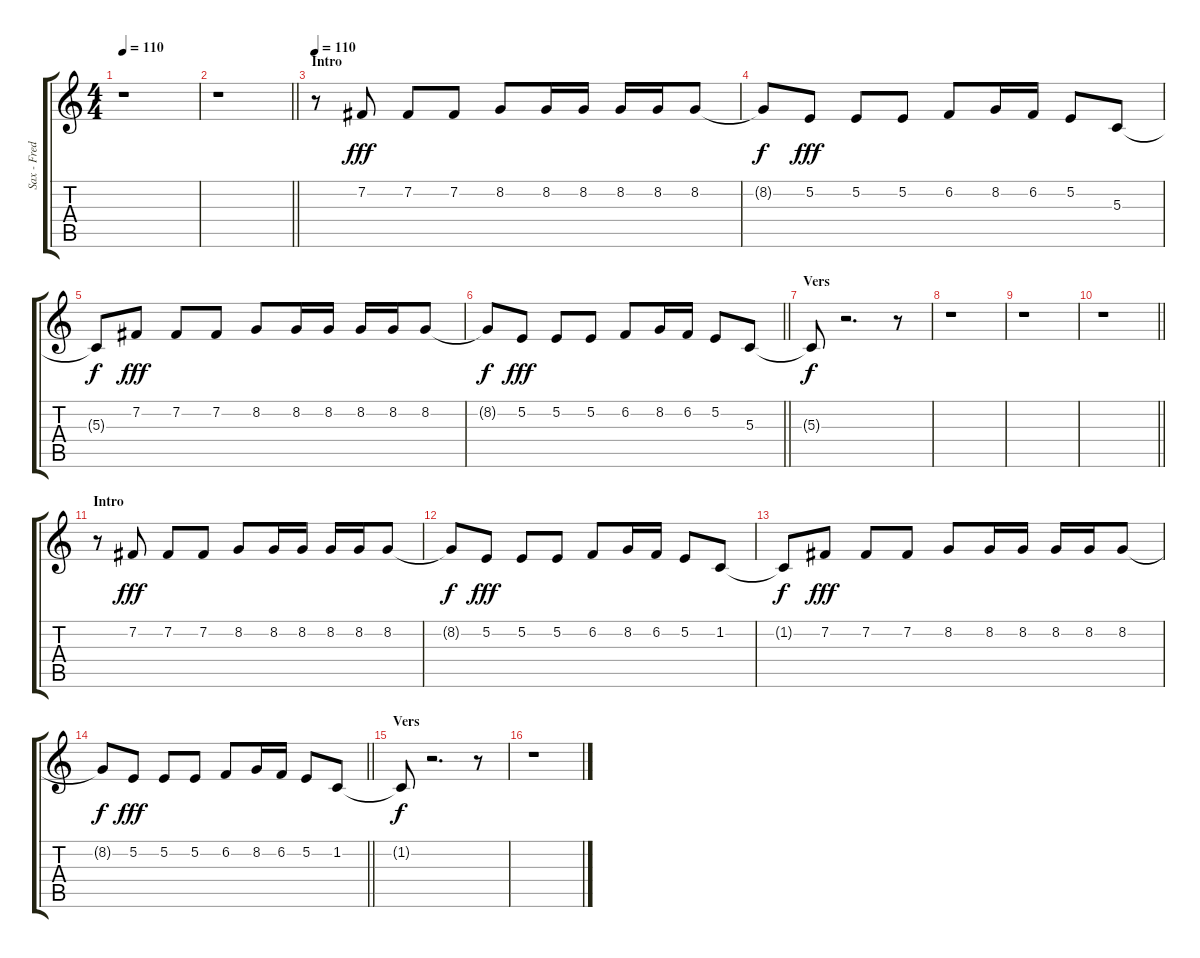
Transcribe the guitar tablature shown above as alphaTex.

\track ("Sax - Fredrik Folcke" "Sax - Fred") {instrument tenorsax}
\staff {score tabs}
\tuning (E4 B3 G3 D3 A2 E2) {hide}
\ts (4 4)
\tempo 110
\tempo 105
\tempo 110
\clef g2
\ks c
r.1{dy fff instrument tenorsax} |
\barLineRight lightlight
r.1 |
\section ("" "Intro")
\tempo 110
r.8 7.2.8 7.2.8 7.2.8 8.2.8 8.2.16 8.2.16 8.2.16 8.2.16 8.2.8 |
8.2{t}.8{dy f} 5.2.8{dy fff} 5.2.8 5.2.8 6.2.8 8.2.16 6.2.16 5.2.8 5.3.8 |
5.3{t}.8{dy f} 7.2.8{dy fff} 7.2.8 7.2.8 8.2.8 8.2.16 8.2.16 8.2.16 8.2.16 8.2.8 |
\barLineRight lightlight
8.2{t}.8{dy f} 5.2.8{dy fff} 5.2.8 5.2.8 6.2.8 8.2.16 6.2.16 5.2.8 5.3.8 |
\section ("" "Vers")
5.3{t}.8{dy f} r.2{d} r.8 |
r.1 |
r.1 |
\barLineRight lightlight
r.1 |
\section ("" "Intro")
r.8 7.2.8{dy fff} 7.2.8 7.2.8 8.2.8 8.2.16 8.2.16 8.2.16 8.2.16 8.2.8 |
8.2{t}.8{dy f} 5.2.8{dy fff} 5.2.8 5.2.8 6.2.8 8.2.16 6.2.16 5.2.8 1.2.8 |
1.2{t}.8{dy f} 7.2.8{dy fff} 7.2.8 7.2.8 8.2.8 8.2.16 8.2.16 8.2.16 8.2.16 8.2.8 |
\barLineRight lightlight
8.2{t}.8{dy f} 5.2.8{dy fff} 5.2.8 5.2.8 6.2.8 8.2.16 6.2.16 5.2.8 1.2.8 |
\section ("" "Vers")
1.2{t}.8{dy f} r.2{d} r.8 |
r.1
